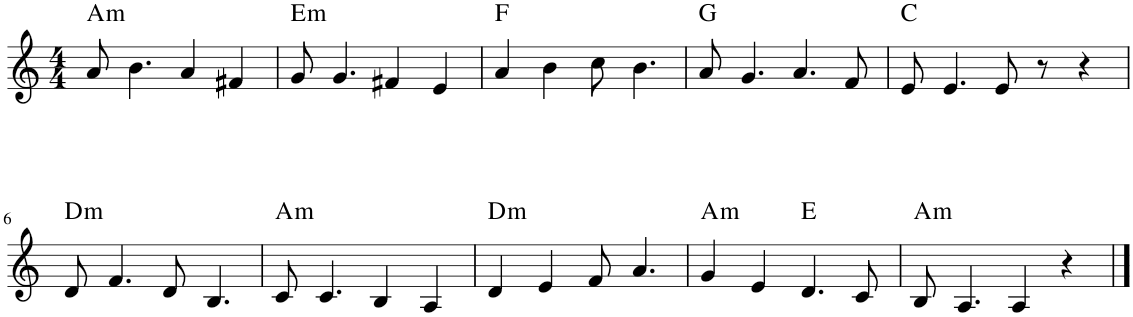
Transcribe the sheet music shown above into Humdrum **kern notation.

**kern	**harte
*part1	*part1
*staff1	*
*I"Piano	*
*I'Pno	*
*clefG2	*
*k[]	*
*M4/4	*
=1	=1
!	!LO:H:kt=m
8a/	A:min
4.b\	.
4a/	.
4f#X/	.
=2	=2
!	!LO:H:kt=m
8g/	E:min
4.g/	.
4f#X/	.
4e/	.
=3	=3
4a/	F:maj
4b\	.
8cc\	.
4.b\	.
=4	=4
8a/	G:maj
4.g/	.
4.a/	.
8f/	.
=5	=5
8e/	C:maj
4.e/	.
8e/	.
8r	.
4r	.
!!LO:LB:g=z
=6	=6
!	!LO:H:kt=m
8d/	D:min
4.f/	.
8d/	.
4.B/	.
=7	=7
!	!LO:H:kt=m
8c/	A:min
4.c/	.
4B/	.
4A/	.
=8	=8
!	!LO:H:kt=m
4d/	D:min
4e/	.
8f/	.
4.a/	.
=9	=9
!	!LO:H:kt=m
4g/	A:min
4e/	.
4.d/	E:maj
8c/	.
=10	=10
!	!LO:H:kt=m
8B/	A:min
4.A/	.
4A/	.
4r	.
==	==
*-	*-
